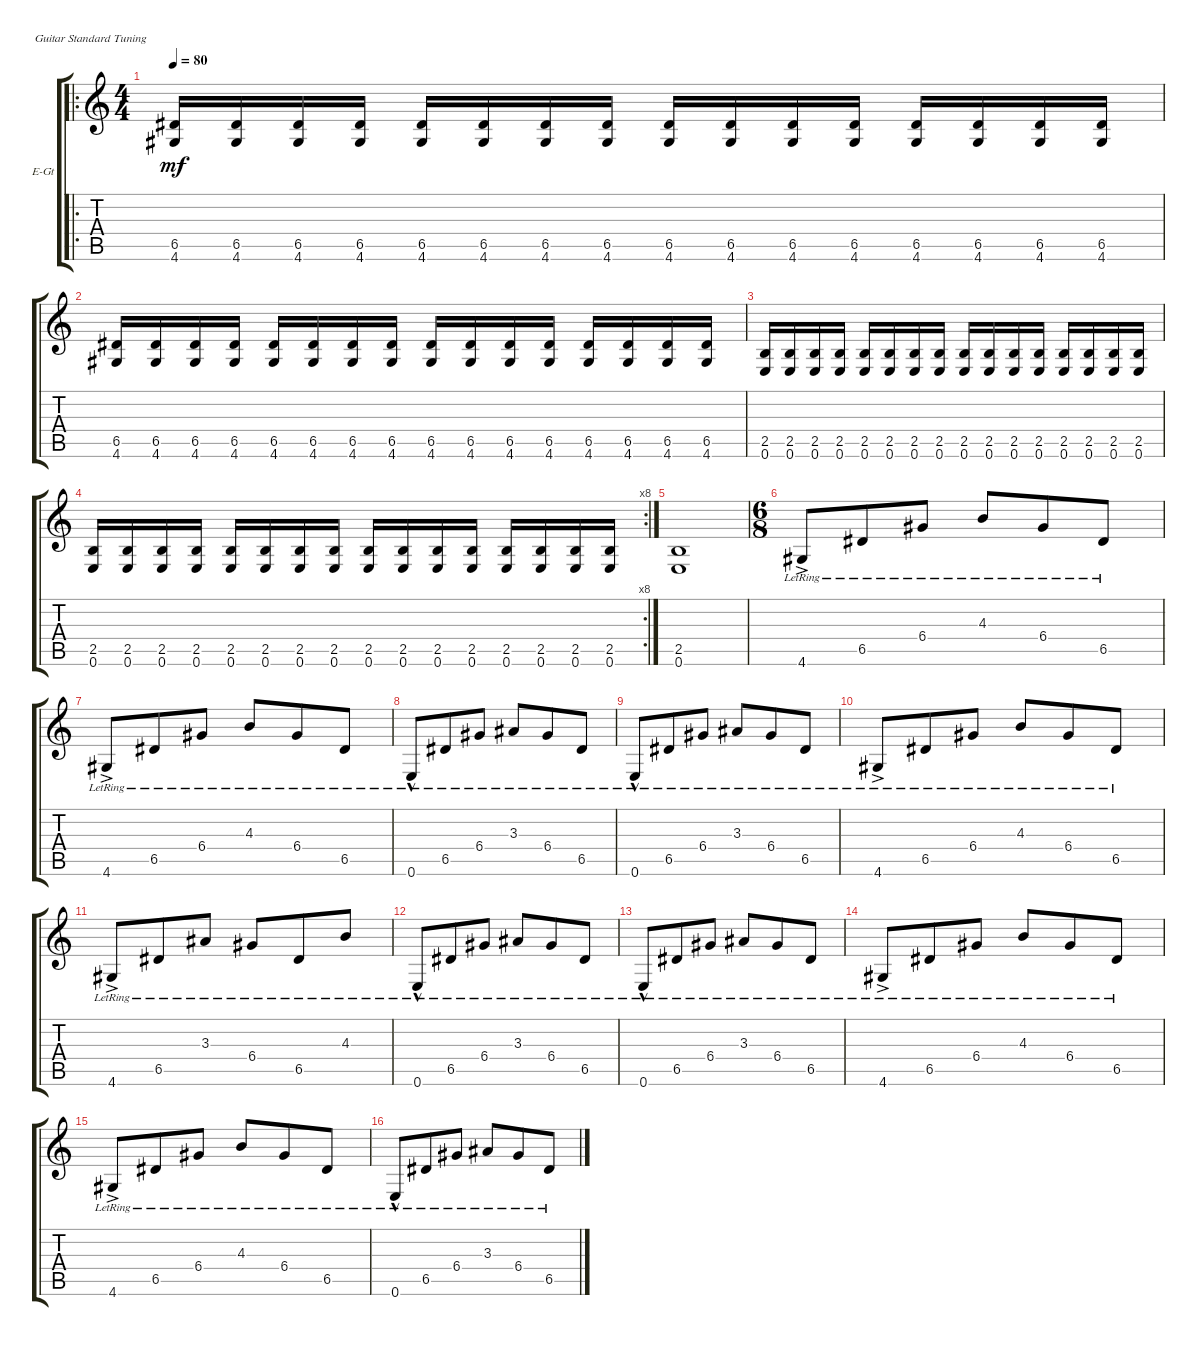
\defaultSystemsLayout 4
\bracketExtendMode groupsimilarinstruments
\firstSystemTrackNameOrientation horizontal
\otherSystemsTrackNameOrientation horizontal
\track ("Electric Guitar" "E-Gt") {instrument overdrivenguitar}
\staff {score tabs}
\tuning (E4 B3 G3 D3 A2 E2)
\ro
\ts (4 4)
\tempo 80
\clef g2
\ks c
(4.6 6.5).16{dy mf} (6.5 4.6).16 (6.5 4.6).16 (6.5 4.6).16 (6.5 4.6).16 (6.5 4.6).16 (6.5 4.6).16 (6.5 4.6).16 (4.6 6.5).16 (4.6 6.5).16 (4.6 6.5).16 (4.6 6.5).16 (4.6 6.5).16 (4.6 6.5).16 (4.6 6.5).16 (4.6 6.5).16 |
(4.6 6.5).16 (6.5 4.6).16 (6.5 4.6).16 (6.5 4.6).16 (6.5 4.6).16 (6.5 4.6).16 (6.5 4.6).16 (6.5 4.6).16 (4.6 6.5).16 (4.6 6.5).16 (4.6 6.5).16 (4.6 6.5).16 (4.6 6.5).16 (4.6 6.5).16 (4.6 6.5).16 (4.6 6.5).16 |
(0.6 2.5).16 (2.5 0.6).16 (2.5 0.6).16 (2.5 0.6).16 (2.5 0.6).16 (2.5 0.6).16 (2.5 0.6).16 (2.5 0.6).16 (0.6 2.5).16 (0.6 2.5).16 (0.6 2.5).16 (0.6 2.5).16 (0.6 2.5).16 (0.6 2.5).16 (0.6 2.5).16 (0.6 2.5).16 |
\rc 8
(0.6 2.5).16 (2.5 0.6).16 (2.5 0.6).16 (2.5 0.6).16 (2.5 0.6).16 (2.5 0.6).16 (2.5 0.6).16 (2.5 0.6).16 (0.6 2.5).16 (0.6 2.5).16 (0.6 2.5).16 (0.6 2.5).16 (0.6 2.5).16 (0.6 2.5).16 (0.6 2.5).16 (0.6 2.5).16 |
(0.6 2.5).1 |
\ts (6 8)
4.6{ac lr}.8 6.5{lr}.8 6.4{lr}.8 4.3{lr}.8 6.4{lr}.8 6.5{lr}.8 |
4.6{ac lr}.8 6.5{lr}.8 6.4{lr}.8 4.3{lr}.8 6.4{lr}.8 6.5{lr}.8 |
0.6{hac lr}.8 6.5{lr}.8 6.4{lr}.8 3.3{lr}.8 6.4{lr}.8 6.5{lr}.8 |
0.6{hac lr}.8 6.5{lr}.8 6.4{lr}.8 3.3{lr}.8 6.4{lr}.8 6.5{lr}.8 |
4.6{ac lr}.8 6.5{lr}.8 6.4{lr}.8 4.3{lr}.8 6.4{lr}.8 6.5{lr}.8 |
4.6{ac lr}.8 6.5{lr}.8 3.3{lr}.8 6.4{lr}.8 6.5{lr}.8 4.3{lr}.8 |
0.6{hac lr}.8 6.5{lr}.8 6.4{lr}.8 3.3{lr}.8 6.4{lr}.8 6.5{lr}.8 |
0.6{hac lr}.8 6.5{lr}.8 6.4{lr}.8 3.3{lr}.8 6.4{lr}.8 6.5{lr}.8 |
4.6{ac lr}.8 6.5{lr}.8 6.4{lr}.8 4.3{lr}.8 6.4{lr}.8 6.5{lr}.8 |
4.6{ac lr}.8 6.5{lr}.8 6.4{lr}.8 4.3{lr}.8 6.4{lr}.8 6.5{lr}.8 |
0.6{hac lr}.8 6.5{lr}.8 6.4{lr}.8 3.3{lr}.8 6.4{lr}.8 6.5{lr}.8
